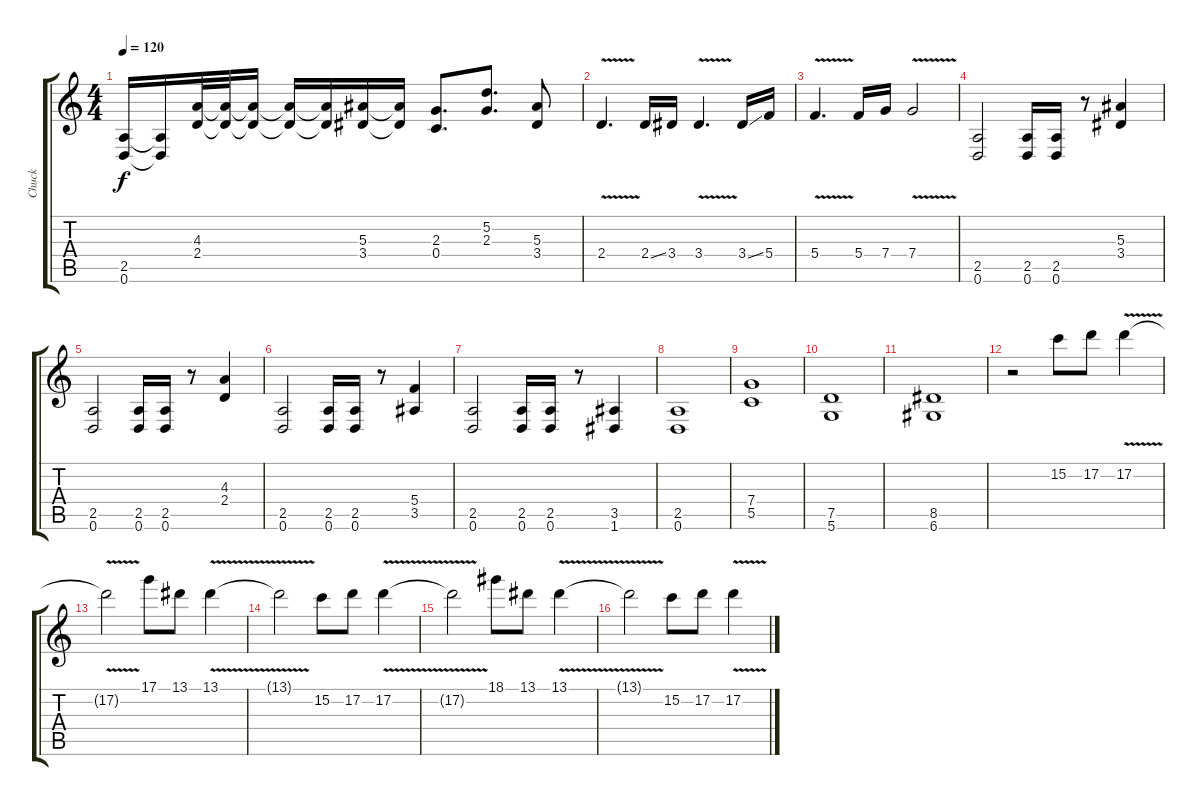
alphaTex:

\track ("Chuck" "Chuck") {instrument distortionguitar}
\staff {score tabs}
\tuning (D4 A3 F3 C3 G2 D2) {hide}
\ts (4 4)
\tempo 120
\clef g2
\ks c
(2.5{t} 0.6{t}).16{dy f} (2.5{t} 0.6{t}).16 (4.3 2.4).32 (4.3{t} 2.4{t}).32 (4.3{t} 2.4{t}).16 (4.3{t} 2.4{t}).16 (4.3{t} 2.4{t}).16 (5.3 3.4).16 (5.3{t} 3.4{t}).16 (2.3 0.4).8{d} (5.2 2.3).8{d} (5.3 3.4).8 |
2.4{v}.4{d} 2.4{ss}.16 3.4.16 3.4{v}.4{d} 3.4{ss}.16 5.4.16 |
5.4{v}.4{d} 5.4.16 7.4.16 7.4{v}.2 |
(2.5 0.6).2 (2.5 0.6).16 (2.5 0.6).16 r.8 (5.3 3.4).4 |
(2.5 0.6).2 (2.5 0.6).16 (2.5 0.6).16 r.8 (4.3 2.4).4 |
(2.5 0.6).2 (2.5 0.6).16 (2.5 0.6).16 r.8 (5.4 3.5).4 |
(2.5 0.6).2 (2.5 0.6).16 (2.5 0.6).16 r.8 (3.5 1.6).4 |
(2.5 0.6).1 |
(7.4 5.5).1 |
(7.5 5.6).1 |
(8.5 6.6).1 |
r.2 15.2.8 17.2.8 17.2{v}.4 |
17.2{v t}.2 17.1.8 13.1.8 13.1{v}.4 |
13.1{v t}.2 15.2.8 17.2.8 17.2{v}.4 |
17.2{v t}.2 18.1.8 13.1.8 13.1{v}.4 |
13.1{v t}.2 15.2.8 17.2.8 17.2{v}.4
